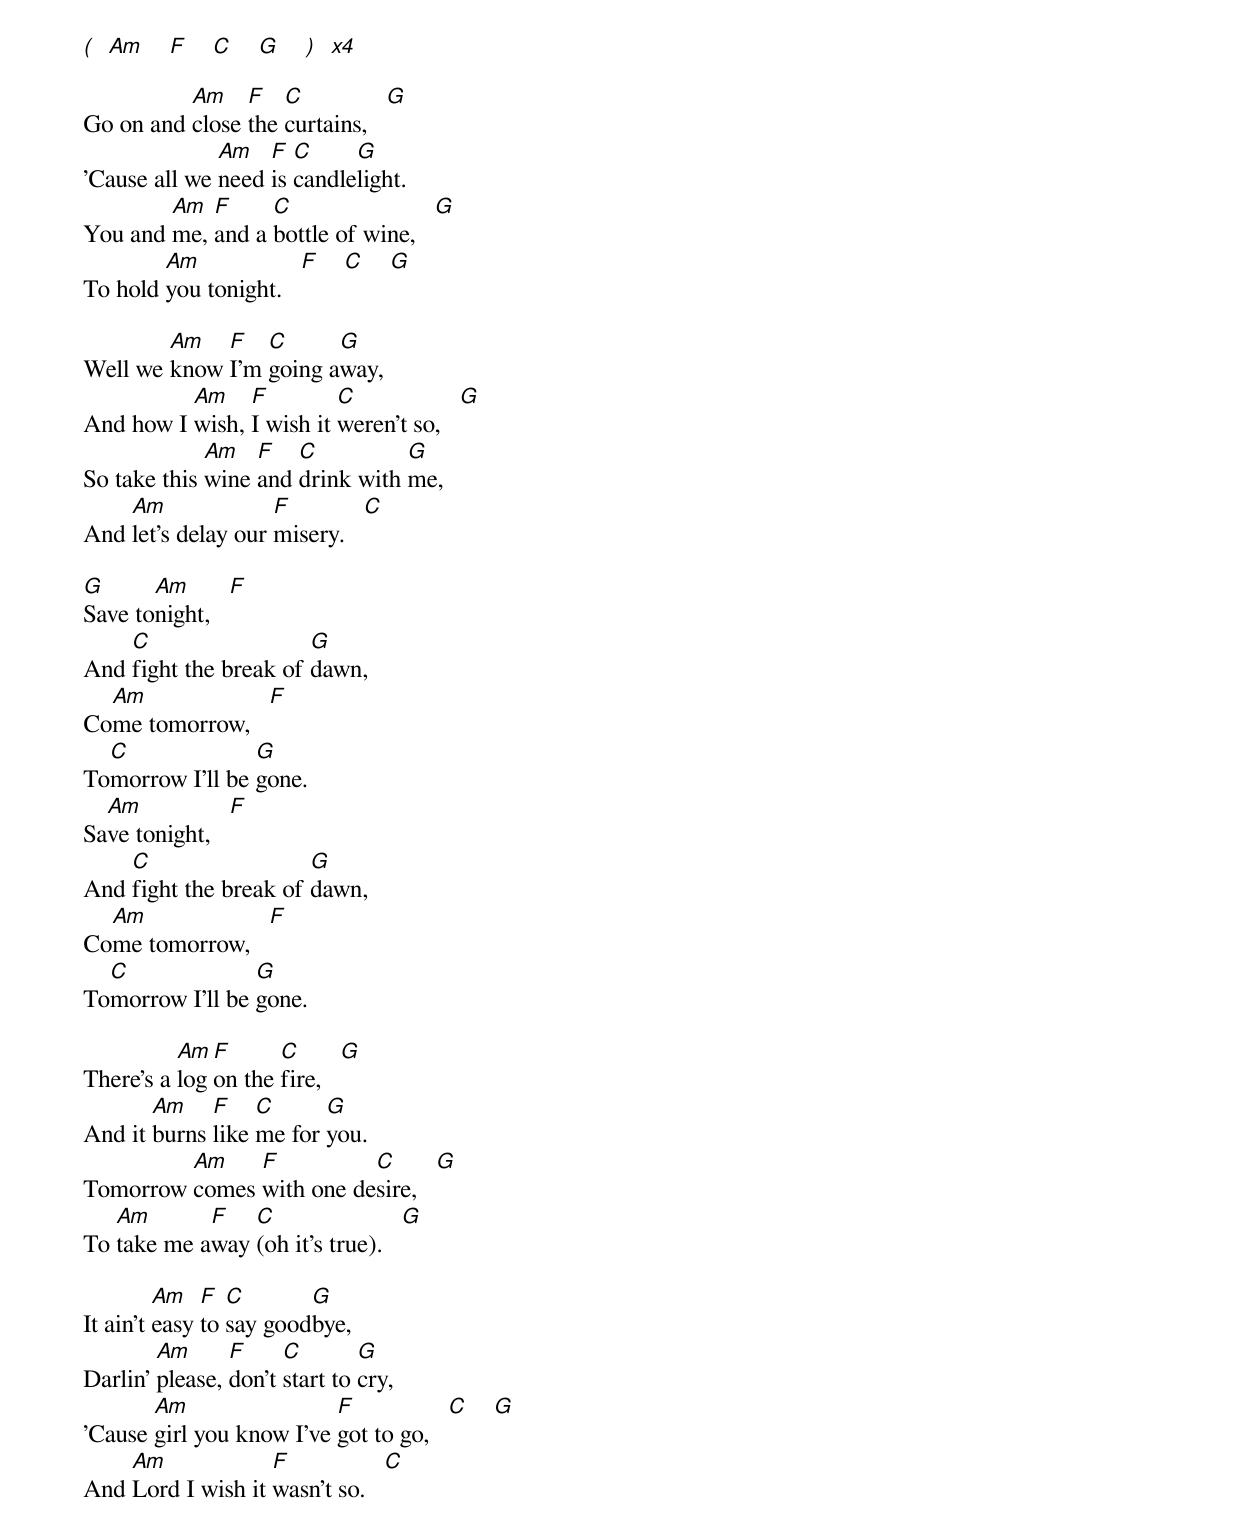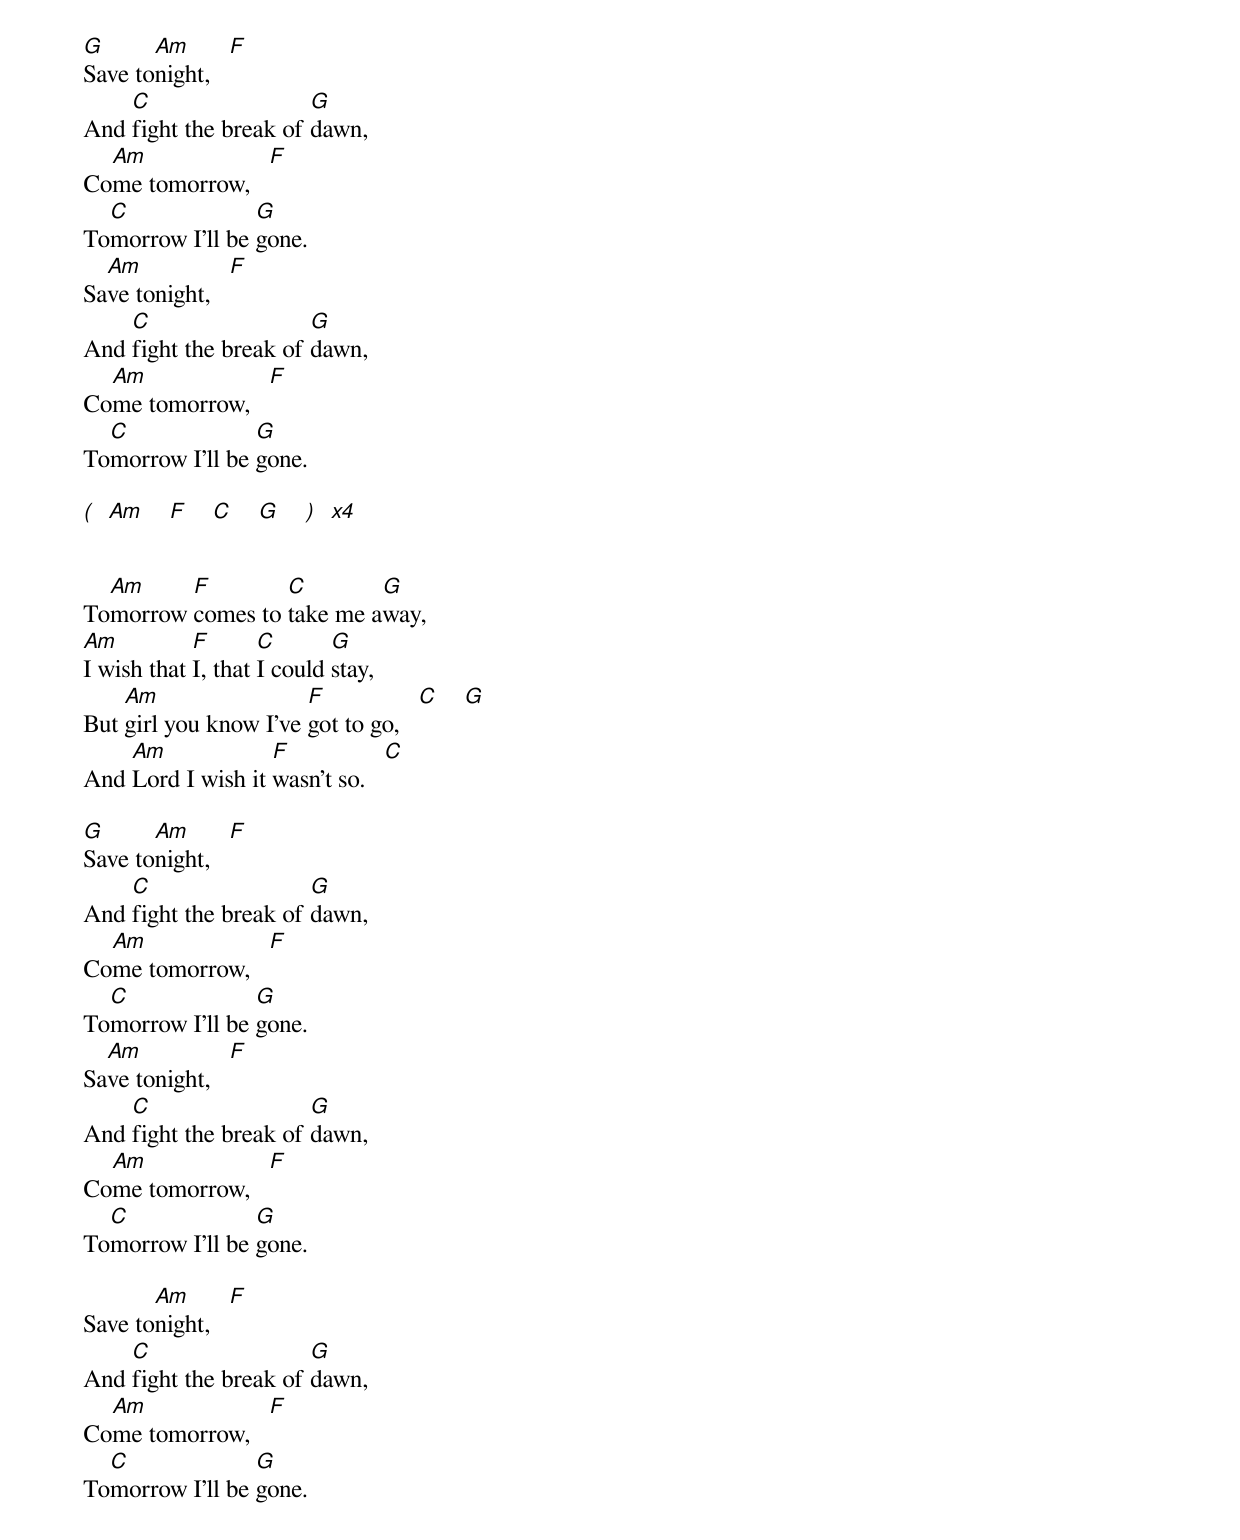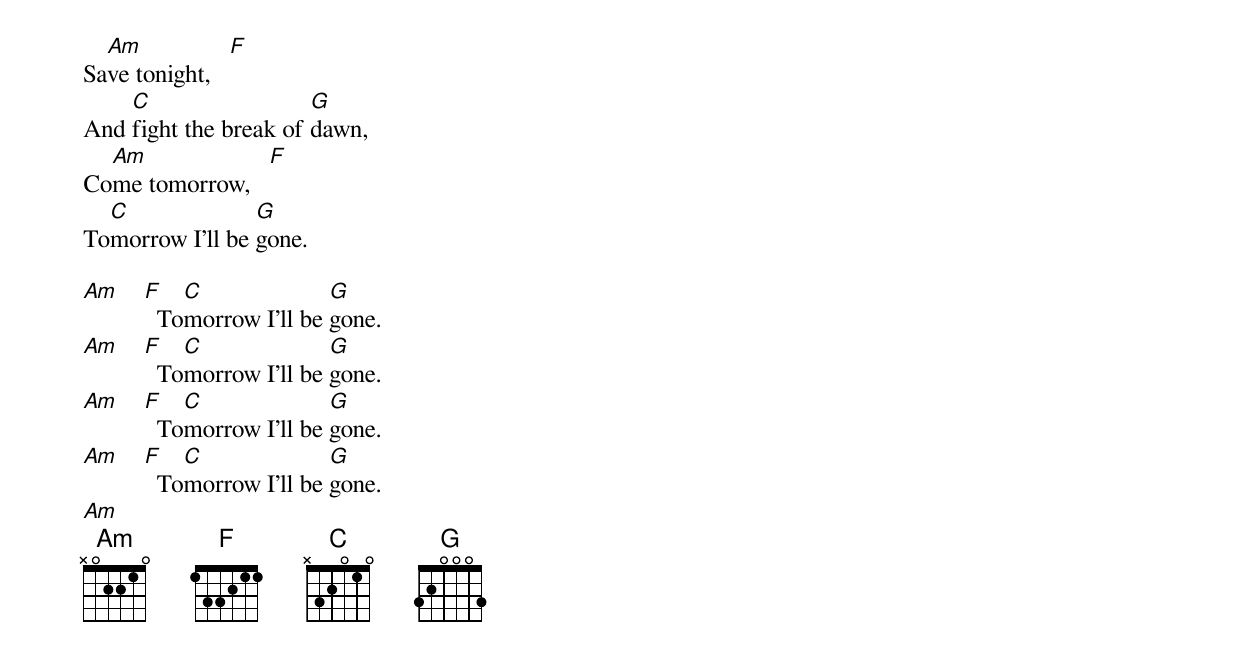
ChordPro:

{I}
[(]  [Am]    [F]    [C]    [G]    [)]  [x4]

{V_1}
Go on and [Am]close [F]the [C]curtains,   [G]
'Cause all we [Am]need [F]is [C]candle[G]light.
You and [Am]me, [F]and a [C]bottle of wine,   [G]
To hold [Am]you tonight.   [F]    [C]    [G]

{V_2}
Well we [Am]know [F]I'm [C]going a[G]way,
And how I [Am]wish, [F]I wish it [C]weren't so,   [G]
So take this [Am]wine [F]and [C]drink with [G]me,
And [Am]let's delay our [F]misery.   [C]

{C}
[G]Save to[Am]night,   [F]
And [C]fight the break of [G]dawn,
Co[Am]me tomorrow,   [F]
To[C]morrow I'll be [G]gone.
Sa[Am]ve tonight,   [F]
And [C]fight the break of [G]dawn,
Co[Am]me tomorrow,   [F]
To[C]morrow I'll be [G]gone.

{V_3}
There's a [Am]log [F]on the [C]fire,   [G]
And it [Am]burns [F]like [C]me for [G]you.
Tomorrow [Am]comes [F]with one de[C]sire,   [G]
To [Am]take me a[F]way [C](oh it's true).   [G]

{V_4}
It ain't [Am]easy [F]to [C]say good[G]bye,
Darlin' [Am]please, [F]don't [C]start to [G]cry,
'Cause [Am]girl you know I've [F]got to go,   [C]    [G]
And [Am]Lord I wish it [F]wasn't so.   [C]

{C}
[G]Save to[Am]night,   [F]
And [C]fight the break of [G]dawn,
Co[Am]me tomorrow,   [F]
To[C]morrow I'll be [G]gone.
Sa[Am]ve tonight,   [F]
And [C]fight the break of [G]dawn,
Co[Am]me tomorrow,   [F]
To[C]morrow I'll be [G]gone.

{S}
[(]  [Am]    [F]    [C]    [G]    [)]  [x4]


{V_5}
To[Am]morrow [F]comes to [C]take me a[G]way,
[Am]I wish that [F]I, that [C]I could [G]stay,
But [Am]girl you know I've [F]got to go,   [C]    [G]
And [Am]Lord I wish it [F]wasn't so.   [C]

{C}
[G]Save to[Am]night,   [F]
And [C]fight the break of [G]dawn,
Co[Am]me tomorrow,   [F]
To[C]morrow I'll be [G]gone.
Sa[Am]ve tonight,   [F]
And [C]fight the break of [G]dawn,
Co[Am]me tomorrow,   [F]
To[C]morrow I'll be [G]gone.

{C}
Save to[Am]night,   [F]
And [C]fight the break of [G]dawn,
Co[Am]me tomorrow,   [F]
To[C]morrow I'll be [G]gone.
Sa[Am]ve tonight,   [F]
And [C]fight the break of [G]dawn,
Co[Am]me tomorrow,   [F]
To[C]morrow I'll be [G]gone.

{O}
[Am]    [F]  To[C]morrow I'll be [G]gone.
[Am]    [F]  To[C]morrow I'll be [G]gone.
[Am]    [F]  To[C]morrow I'll be [G]gone.
[Am]    [F]  To[C]morrow I'll be [G]gone.
[Am]
